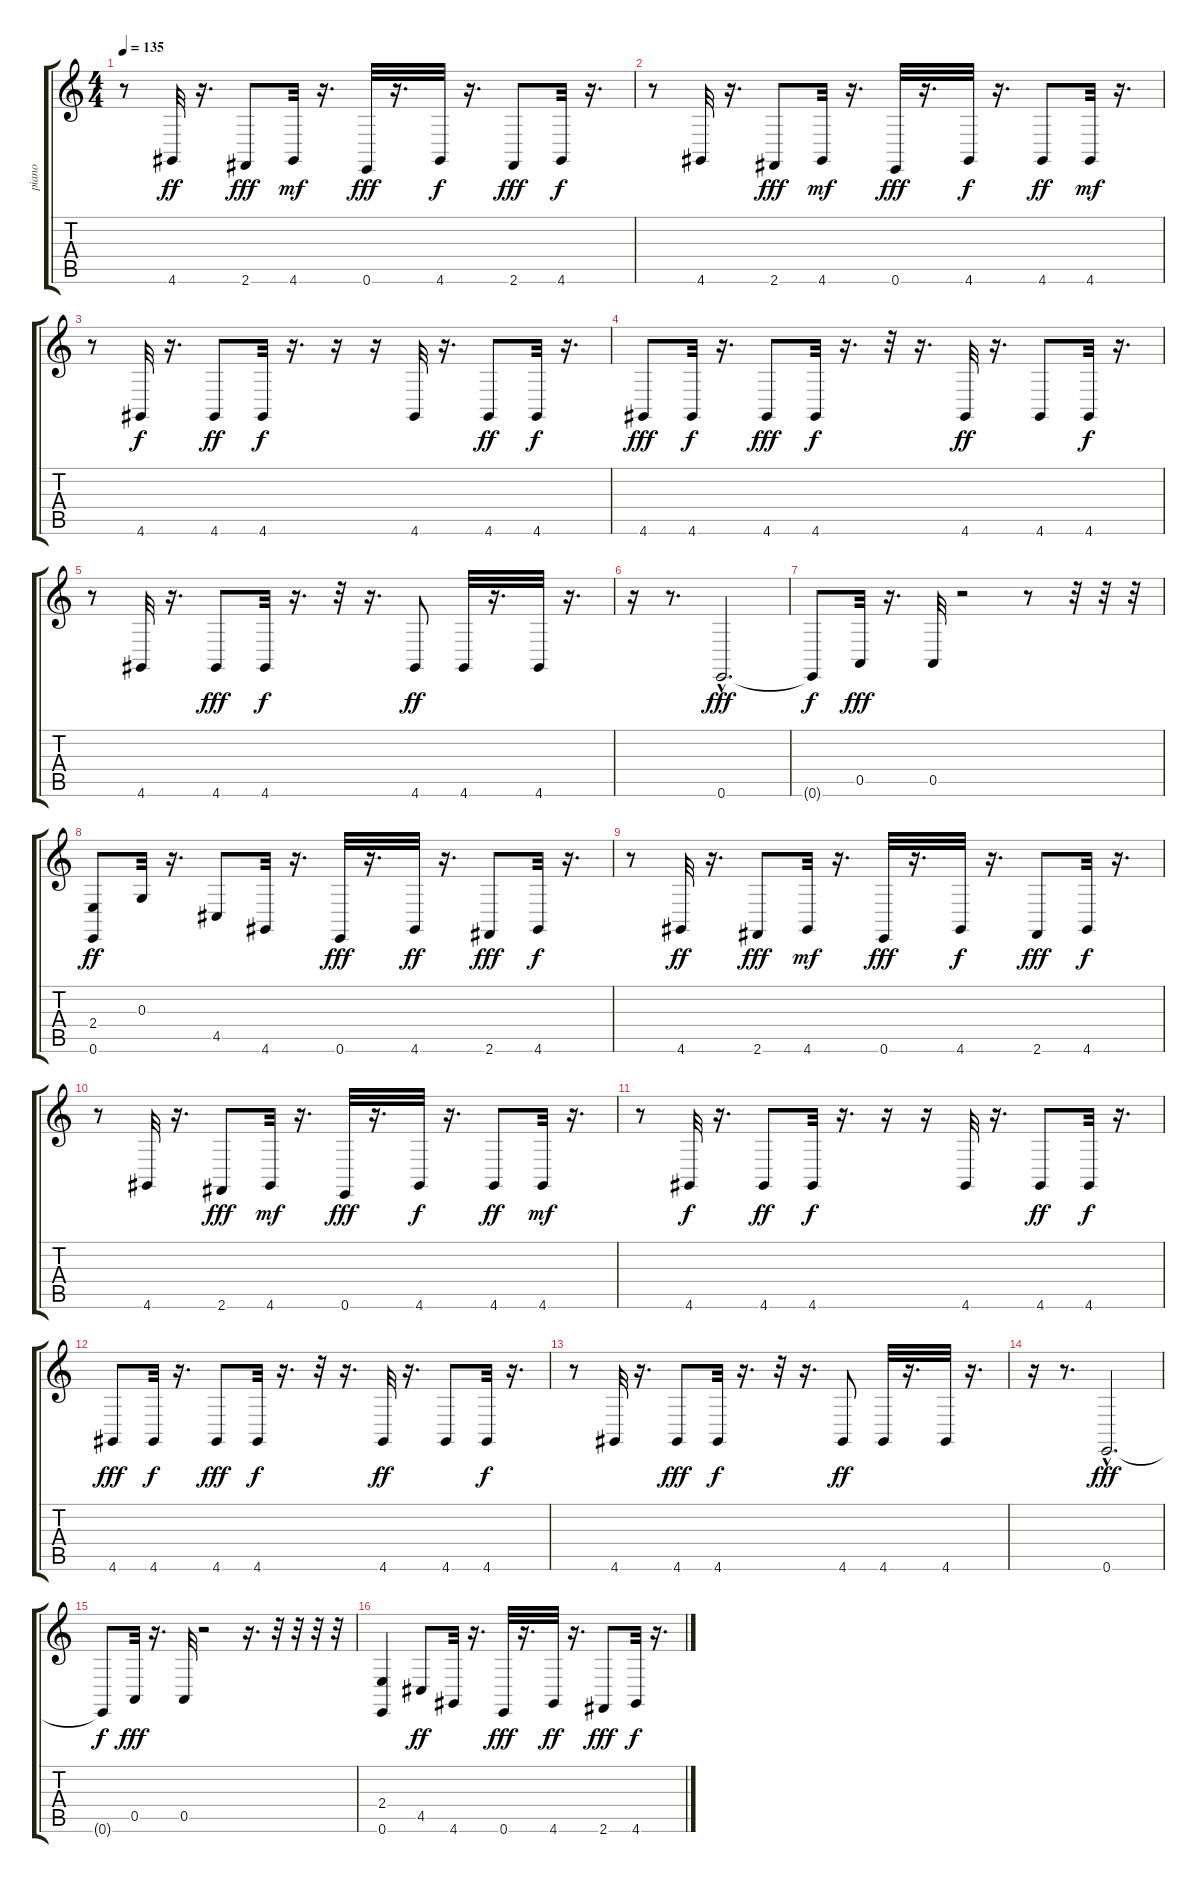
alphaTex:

\track ("piano" "piano") {instrument acousticgrandpiano}
\staff {score tabs}
\tuning (E4 B3 G3 D3 A2 E2) {hide}
\ts (4 4)
\tempo 135
\clef g2
\ks c
r.8{dy f} 4.6.32{dy ff} r.16{d} 2.6.8{dy fff} 4.6.32{dy mf} r.16{d} 0.6.32{dy fff} r.16{d} 4.6.32{dy f} r.16{d} 2.6.8{dy fff} 4.6.32{dy f} r.16{d} |
r.8 4.6.32 r.16{d} 2.6.8{dy fff} 4.6.32{dy mf} r.16{d} 0.6.32{dy fff} r.16{d} 4.6.32{dy f} r.16{d} 4.6.8{dy ff} 4.6.32{dy mf} r.16{d} |
r.8 4.6.32{dy f} r.16{d} 4.6.8{dy ff} 4.6.32{dy f} r.16{d} r.16 r.16 4.6.32 r.16{d} 4.6.8{dy ff} 4.6.32{dy f} r.16{d} |
4.6.8{dy fff} 4.6.32{dy f} r.16{d} 4.6.8{dy fff} 4.6.32{dy f} r.16{d} r.32 r.16{d} 4.6.32{dy ff} r.16{d} 4.6.8 4.6.32{dy f} r.16{d} |
r.8 4.6.32 r.16{d} 4.6.8{dy fff} 4.6.32{dy f} r.16{d} r.32 r.16{d} 4.6.8{dy ff} 4.6.32 r.16{d} 4.6.32 r.16{d} |
r.16 r.8{d} 0.6{hac}.2{d dy fff} |
0.6{t}.8{dy f} 0.5.32{dy fff} r.16{d} 0.5.32 r.2 r.8 r.32 r.32 r.32 |
(2.4 0.6).8{dy ff} 0.3.32 r.16{d} 4.5.8 4.6.32 r.16{d} 0.6.32{dy fff} r.16{d} 4.6.32{dy ff} r.16{d} 2.6.8{dy fff} 4.6.32{dy f} r.16{d} |
r.8 4.6.32{dy ff} r.16{d} 2.6.8{dy fff} 4.6.32{dy mf} r.16{d} 0.6.32{dy fff} r.16{d} 4.6.32{dy f} r.16{d} 2.6.8{dy fff} 4.6.32{dy f} r.16{d} |
r.8 4.6.32 r.16{d} 2.6.8{dy fff} 4.6.32{dy mf} r.16{d} 0.6.32{dy fff} r.16{d} 4.6.32{dy f} r.16{d} 4.6.8{dy ff} 4.6.32{dy mf} r.16{d} |
r.8 4.6.32{dy f} r.16{d} 4.6.8{dy ff} 4.6.32{dy f} r.16{d} r.16 r.16 4.6.32 r.16{d} 4.6.8{dy ff} 4.6.32{dy f} r.16{d} |
4.6.8{dy fff} 4.6.32{dy f} r.16{d} 4.6.8{dy fff} 4.6.32{dy f} r.16{d} r.32 r.16{d} 4.6.32{dy ff} r.16{d} 4.6.8 4.6.32{dy f} r.16{d} |
r.8 4.6.32 r.16{d} 4.6.8{dy fff} 4.6.32{dy f} r.16{d} r.32 r.16{d} 4.6.8{dy ff} 4.6.32 r.16{d} 4.6.32 r.16{d} |
r.16 r.8{d} 0.6{hac}.2{d dy fff} |
0.6{t}.8{dy f} 0.5.32{dy fff} r.16{d} 0.5.32 r.2 r.16{d} r.32 r.32 r.32 r.32 |
(2.4 0.6).4 4.5.8{dy ff} 4.6.32 r.16{d} 0.6.32{dy fff} r.16{d} 4.6.32{dy ff} r.16{d} 2.6.8{dy fff} 4.6.32{dy f} r.16{d}
